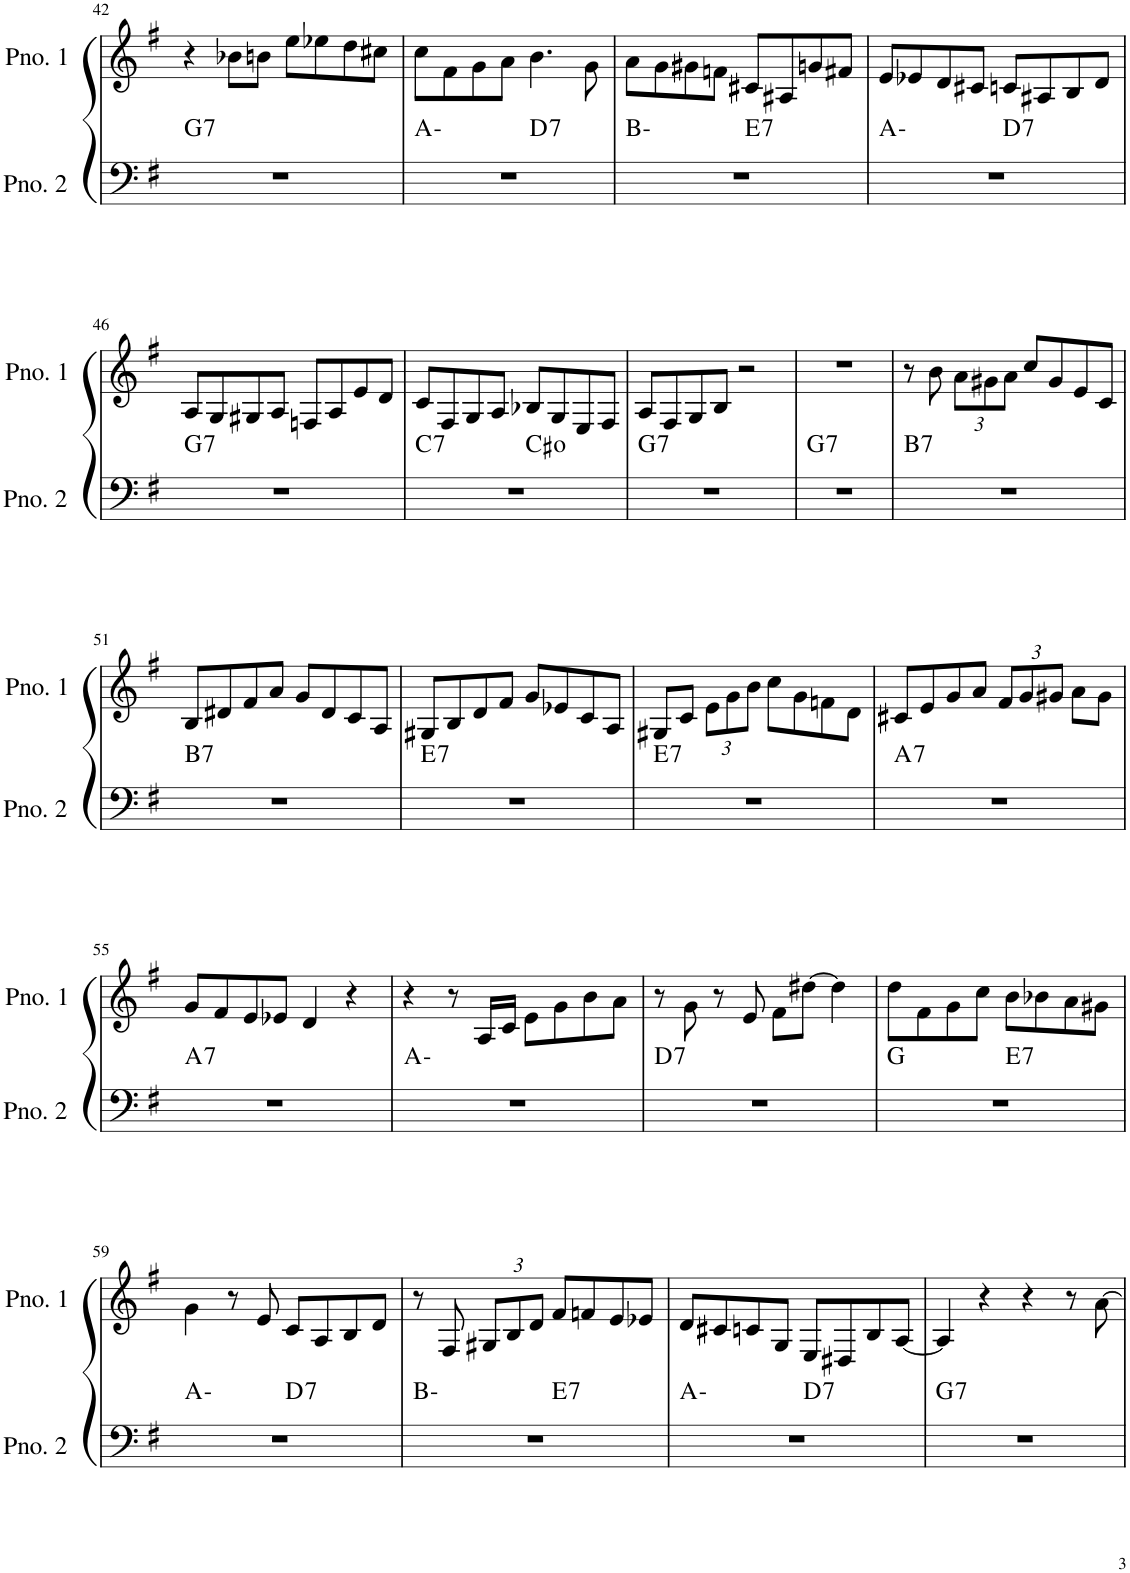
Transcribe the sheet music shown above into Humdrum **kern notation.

**kern	**harte	**kern
*part2	*part2	*part1
*staff2	*	*staff1
*I"ピアノ 2	*	*I"ピアノ 1
!!LO:PB:g=z
*clefF4	*	*clefG2
*k[f#]	*	*k[f#]
*M4/4	*	*M4/4
=42	=42	=42
!	!LO:H:kt=7	!
1r	G:7	4r
.	.	8b-X\L
.	.	8bn\J
.	.	8ee\L
.	.	8ee-X\
.	.	8dd\
.	.	8cc#X\J
=43	=43	=43
*^	*	*
1r	2ryy	A:min	8cc\L
.	.	.	8f#\
.	.	.	8g\
.	.	.	8a\J
!	!	!LO:H:kt=7	!
.	2ryy	D:7	4.b\
.	.	.	8g\
=44	=44	=44	=44
1r	2ryy	B:min	8a\L
.	.	.	8g\
.	.	.	8g#X\
.	.	.	8fn\J
!	!	!LO:H:kt=7	!
.	2ryy	E:7	8c#X/L
.	.	.	8A#X/
.	.	.	8gn/
.	.	.	8f#X/J
=45	=45	=45	=45
1r	2ryy	A:min	8e/L
.	.	.	8e-X/
.	.	.	8d/
.	.	.	8c#X/J
!	!	!LO:H:kt=7	!
.	2ryy	D:7	8cn/L
.	.	.	8A#X/
.	.	.	8B/
.	.	.	8d/J
!!LO:LB:g=z
=46	=46	=46	=46
!	!	!LO:H:kt=7	!
*v	*v	*	*
1r	G:7	8A/L
.	.	8G/
.	.	8G#X/
.	.	8A/J
.	.	8Fn/L
.	.	8A/
.	.	8e/
.	.	8d/J
=47	=47	=47
!	!LO:H:kt=7	!
*^	*	*
1r	2ryy	C:7	8c/L
.	.	.	8F#/
.	.	.	8G/
.	.	.	8A/J
.	2ryy	C#:dim	8B-X/L
.	.	.	8G/
.	.	.	8E/
.	.	.	8F#/J
=48	=48	=48	=48
!	!	!LO:H:kt=7	!
*v	*v	*	*
1r	G:7	8A/L
.	.	8F#/
.	.	8G/
.	.	8B/J
.	.	2r
=49	=49	=49
!	!LO:H:kt=7	!
1r	G:7	1r
=50	=50	=50
!	!LO:H:kt=7	!
1r	B:7	8r
.	.	8b\
*	*	*Xbrackettup
.	.	12a\L
.	.	12g#X\
.	.	12a\J
.	.	8cc/L
.	.	8g#/
.	.	8e/
.	.	8c/J
!!LO:LB:g=z
=51	=51	=51
!	!LO:H:kt=7	!
1r	B:7	8B/L
.	.	8d#X/
.	.	8f#/
.	.	8a/J
.	.	8g/L
.	.	8d#/
.	.	8c/
.	.	8A/J
=52	=52	=52
!	!LO:H:kt=7	!
1r	E:7	8G#X/L
.	.	8B/
.	.	8d/
.	.	8f#/J
.	.	8g/L
.	.	8e-X/
.	.	8c/
.	.	8A/J
=53	=53	=53
!	!LO:H:kt=7	!
1r	E:7	8G#X/L
.	.	8c/J
.	.	12e\L
.	.	12g\
.	.	12b\J
.	.	8cc\L
.	.	8g\
.	.	8fn\
.	.	8d\J
=54	=54	=54
!	!LO:H:kt=7	!
1r	A:7	8c#X/L
.	.	8e/
.	.	8g/
.	.	8a/J
.	.	12f#/L
.	.	12g/
.	.	12g#X/J
.	.	8a\L
.	.	8g#\J
!!LO:LB:g=z
=55	=55	=55
!	!LO:H:kt=7	!
1r	A:7	8g/L
.	.	8f#/
.	.	8e/
.	.	8e-X/J
.	.	4d/
.	.	4r
=56	=56	=56
1r	A:min	4r
.	.	8r
.	.	16A/LL
.	.	16c/JJ
.	.	8e\L
.	.	8g\
.	.	8b\
.	.	8a\J
=57	=57	=57
!	!LO:H:kt=7	!
1r	D:7	8r
.	.	8g\
.	.	8r
.	.	8e/
.	.	8f#\L
.	.	[8dd#X\J
.	.	4dd#\]
=58	=58	=58
*^	*	*
1r	2ryy	G:maj	8dd\L
.	.	.	8f#\
.	.	.	8g\
.	.	.	8cc\J
!	!	!LO:H:kt=7	!
.	2ryy	E:7	8b\L
.	.	.	8b-X\
.	.	.	8a\
.	.	.	8g#X\J
!!LO:LB:g=z
=59	=59	=59	=59
1r	2ryy	A:min	4g\
.	.	.	8r
.	.	.	8e/
!	!	!LO:H:kt=7	!
.	2ryy	D:7	8c/L
.	.	.	8A/
.	.	.	8B/
.	.	.	8d/J
=60	=60	=60	=60
1r	2ryy	B:min	8r
.	.	.	8F#/
.	.	.	12G#X/L
.	.	.	12B/
.	.	.	12d/J
!	!	!LO:H:kt=7	!
.	2ryy	E:7	8f#/L
.	.	.	8fn/
.	.	.	8e/
.	.	.	8e-X/J
=61	=61	=61	=61
1r	2ryy	A:min	8d/L
.	.	.	8c#X/
.	.	.	8cn/
.	.	.	8G/J
!	!	!LO:H:kt=7	!
.	2ryy	D:7	8E/L
.	.	.	8D#X/
.	.	.	8B/
.	.	.	[8A/J
=62	=62	=62	=62
!	!	!LO:H:kt=7	!
*v	*v	*	*
1r	G:7	4A/]
.	.	4r
.	.	4r
.	.	8r
.	.	[8a\
=	=	=
*-	*-	*-
